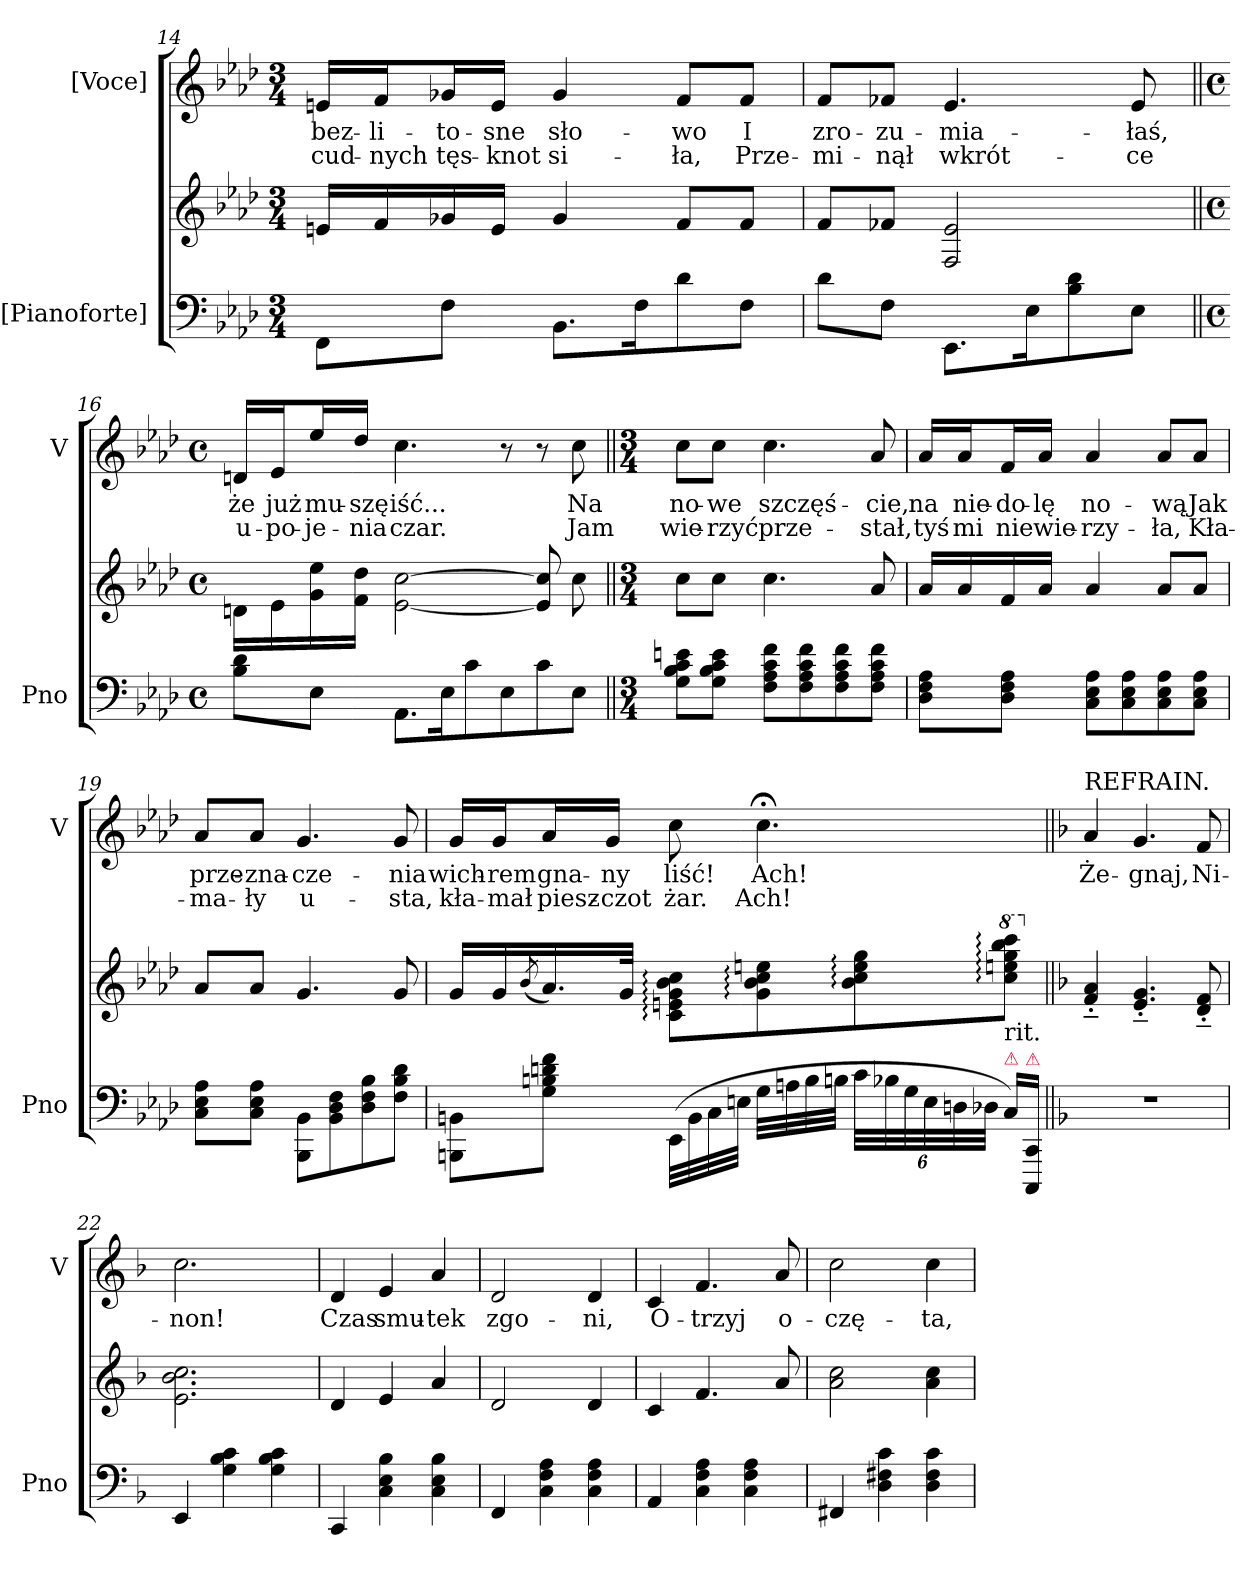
**kern	**kern	**kern	**text	**text
*part2	*part2	*part1	*part1	*part1
*staff3	*staff2	*staff1	*staff1	*staff1
*I"[Pianoforte]	*	*I"[Voce]	*	*
*I'Pno	*	*I'V	*	*
*clefF4	*clefG2	*clefG2	*	*
*k[b-e-a-d-]	*k[b-e-a-d-]	*k[b-e-a-d-]	*	*
*f:	*f:	*f:	*	*
*M3/4	*M3/4	*M3/4	*	*
=14	=14	=14	=14	=14
8FF\L	16en/LL	16en/LL	bez-	cud-
.	16f/	16f/J	-li-	-nych
8F\J	16g-X/	16g-X/L	-to-	tęs-
.	16e/JJ	16e/JJ	-sne	-knot
8.BB-\L	4g-/	4g-/	sło-	si-
16F\K	.	.	.	.
8d-\	8f/L	8f/L	-wo	-ła,
8F\J	8f/J	8f/J	I	Prze-
=15	=15	=15	=15	=15
8d-\L	8f/L	8f/L	zro-	-mi-
8F\J	8f-X/J	8f-X/J	-zu-	-nął
8.EE-\L	2F/ 2e-/	4.e-/	-mia-	wkrót-
16E-\K	.	.	.	.
8B-\ 8d-\	.	.	.	.
8E-\J	.	8e-/	-łaś,	-ce
=16||	=16||	=16||	=16||	=16||
*M4/4	*M4/4	*M4/4	*	*
*met(c)	*met(c)	*met(c)	*	*
8B-\ 8d-\L	16dn\LL	16dn/LL	że	u-
.	16e-\	16e-/J	już	-po-
8E-\J	16g\ 16ee-\	16ee-/L	mu-	-je-
.	16f\ 16dd-\JJ	16dd-/JJ	-szę	-nia
8.AA-\L	[2e-\ [2cc\	4.cc\	iść...	czar.
16E-\K	.	.	.	.
8c\	.	.	.	.
8E-\	.	8r	.	.
8c\	8e-]/ 8cc]/	8r	.	.
8E-\J	8cc\	8cc\	Na	Jam
=17||	=17||	=17||	=17||	=17||
*M3/4	*M3/4	*M3/4	*	*
8G\ 8B-\ 8c\ 8en\L	8cc\L	8cc\L	no-	wie-
8G\ 8B-\ 8c\ 8e\J	8cc\J	8cc\J	-we	-rzyć
8F\ 8A-\ 8c\ 8f\L	4.cc\	4.cc\	szczęś-	prze-
8F\ 8A-\ 8c\ 8f\	.	.	.	.
8F\ 8A-\ 8c\ 8f\	.	.	.	.
8F\ 8A-\ 8c\ 8f\J	8a-/	8a-/	-cie,	-stał,
=18	=18	=18	=18	=18
8D-\ 8F\ 8A-\L	16a-/LL	16a-/LL	na	tyś
.	16a-/	16a-/J	nie-	mi
8D-\ 8F\ 8A-\J	16f/	16f/L	-do-	nie
.	16a-/JJ	16a-/JJ	-lę	wie-
8C\ 8E-\ 8A-\L	4a-/	4a-/	no-	-rzy-
8C\ 8E-\ 8A-\	.	.	.	.
8C\ 8E-\ 8A-\	8a-/L	8a-/L	-wą	-ła,
8C\ 8E-\ 8A-\J	8a-/J	8a-/J	Jak	Kła-
=19	=19	=19	=19	=19
8C\ 8E-\ 8A-\L	8a-/L	8a-/L	prze-	-ma-
8C\ 8E-\ 8A-\J	8a-/J	8a-/J	-zna-	-ły
8BBB-\ 8BB-\L	4.g/	4.g/	-cze-	u-
8BB-\ 8D-\ 8F\	.	.	.	.
8D-\ 8F\ 8B-\	.	.	.	.
8F\ 8B-\ 8d-\J	8g/	8g/	-nia	-sta,
=20	=20	=20	=20	=20
8BBBn\ 8BBn\L	16g/LL	16g/LL	wich-	kła-
.	16g/	16g/J	-rem	-mał
.	(8qb-/	.	.	.
8G\ 8Bn\ 8dn\ 8f\J	16.a-/)	16a-/L	gna-	piesz-
.	.	16g/JJ	-ny	-czot
.	32g/JJk	.	.	.
(32EE-\LLL	8c:\ 8en:\ 8g:\ 8b-:\ 8cc:\L	8cc\	liść!	żar.
32BB\	.	.	.	.
32C\	.	.	.	.
32En\JJJ	.	.	.	.
32G\LLL	8g:\ 8b-:\ 8cc:\ 8een:\	4.cc;<\	Ach!	Ach!
32An\	.	.	.	.
32B\	.	.	.	.
32Bn\JJJ	.	.	.	.
48c\LLL	8b-:\ 8cc:\ 8ee:\ 8gg:\	.	.	.
48B-X\	.	.	.	.
48G\	.	.	.	.
48E\	.	.	.	.
48Dn\	.	.	.	.
48D-X\JJJ	.	.	.	.
*	*8va	*	*	*
!	!LO:TX:b:t=rit.	!	!	!
!LO:TX:a:color=crimson:t=⚠	!	!	!	!
16C/LL)	8ccc:\ 8eeen:\ 8ggg:\ 8bbb-:\ 8cccc:\J	.	.	.
!LO:TX:a:color=crimson:t=⚠	!	!	!	!
16CCC/ 16CC/JJ	.	.	.	.
=21||	=21||	=21||	=21||	=21||
*k[b-]	*k[b-]	*k[b-]	*	*
*	*X8va	*	*	*
!	!	!LO:TX:a:t=REFRAIN.	!	!
2.r	4f'~/ 4a'~/	4a/	Że-	.
.	4.e'~/ 4.g'~/	4.g/	-gnaj,	.
.	8d'~/ 8f'~/	8f/	Ni-	.
=22	=22	=22	=22	=22
4EE/	2.e\ 2.b-\ 2.cc\	2.cc\	-non!	.
4G\ 4B-\ 4c\	.	.	.	.
4G\ 4B-\ 4c\	.	.	.	.
=23	=23	=23	=23	=23
4CC/	4d/	4d/	Czas	.
4C\ 4E\ 4B-\	4e/	4e/	smu-	.
4C\ 4E\ 4B-\	4a/	4a/	-tek	.
=24	=24	=24	=24	=24
4FF/	2d/	2d/	zgo-	.
4C\ 4F\ 4A\	.	.	.	.
4C\ 4F\ 4A\	4d/	4d/	-ni,	.
=25	=25	=25	=25	=25
4AA/	4c/	4c/	O-	.
4C\ 4F\ 4A\	4.f/	4.f/	-trzyj	.
4C\ 4F\ 4A\	.	.	.	.
.	8a/	8a/	o-	.
=26	=26	=26	=26	=26
4FF#X/	2a\ 2cc\	2cc\	-czę-	.
4D\ 4F#X\ 4c\	.	.	.	.
4D\ 4F#\ 4c\	4a\ 4cc\	4cc\	-ta,	.
=	=	=	=	=
*-	*-	*-	*-	*-
